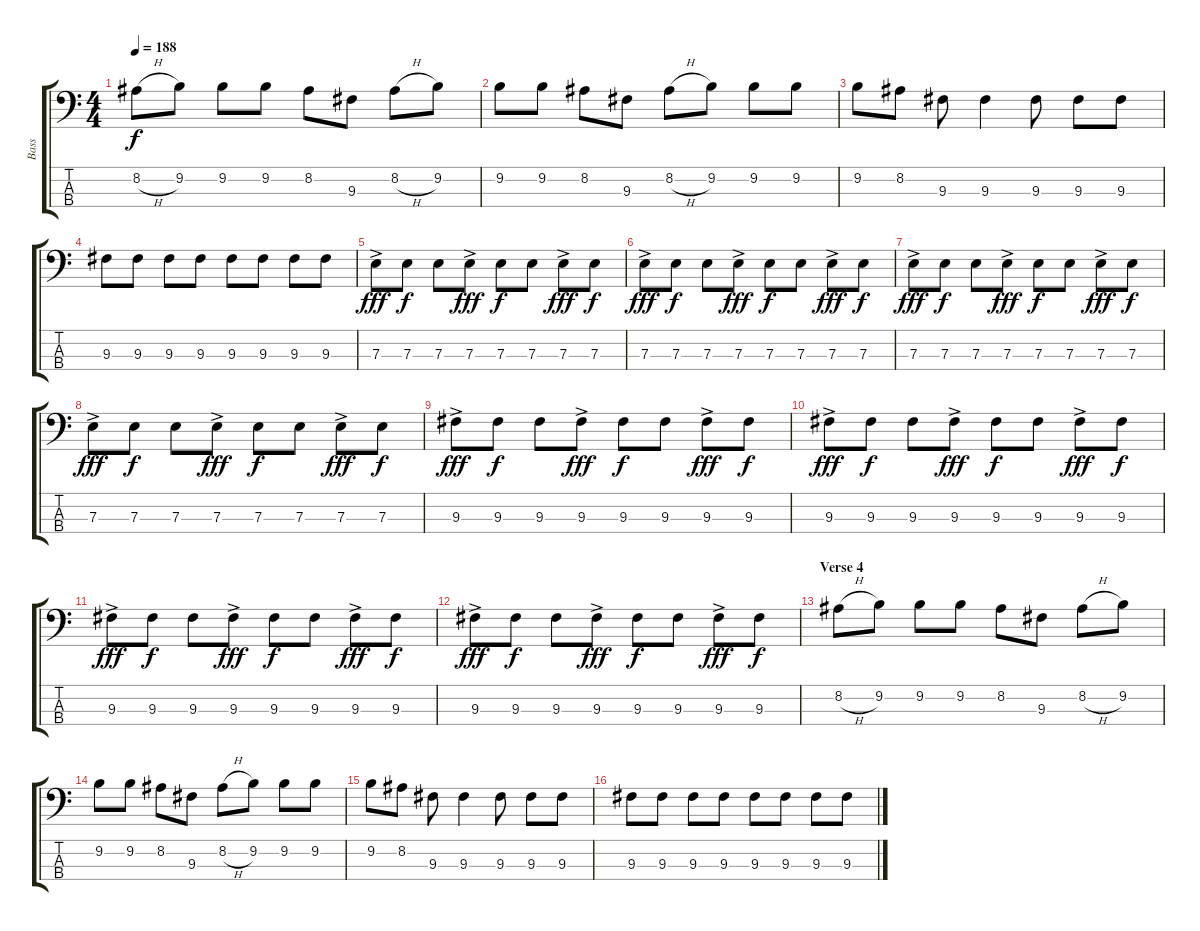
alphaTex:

\track ("Bass" "Bass") {instrument electricbassfinger}
\staff {score tabs}
\tuning (G2 D2 A1 E1) {hide}
\ts (4 4)
\tempo 188
\clef f4
\ks c
8.2{h}.8{dy f} 9.2.8 9.2.8 9.2.8 8.2.8 9.3.8 8.2{h}.8 9.2.8 |
9.2.8 9.2.8 8.2.8 9.3.8 8.2{h}.8 9.2.8 9.2.8 9.2.8 |
9.2.8 8.2.8 9.3.8 9.3.4 9.3.8 9.3.8 9.3.8 |
9.3.8 9.3.8 9.3.8 9.3.8 9.3.8 9.3.8 9.3.8 9.3.8 |
7.3{ac}.8{dy fff} 7.3.8{dy f} 7.3.8 7.3{ac}.8{dy fff} 7.3.8{dy f} 7.3.8 7.3{ac}.8{dy fff} 7.3.8{dy f} |
7.3{ac}.8{dy fff} 7.3.8{dy f} 7.3.8 7.3{ac}.8{dy fff} 7.3.8{dy f} 7.3.8 7.3{ac}.8{dy fff} 7.3.8{dy f} |
7.3{ac}.8{dy fff} 7.3.8{dy f} 7.3.8 7.3{ac}.8{dy fff} 7.3.8{dy f} 7.3.8 7.3{ac}.8{dy fff} 7.3.8{dy f} |
7.3{ac}.8{dy fff} 7.3.8{dy f} 7.3.8 7.3{ac}.8{dy fff} 7.3.8{dy f} 7.3.8 7.3{ac}.8{dy fff} 7.3.8{dy f} |
9.3{ac}.8{dy fff} 9.3.8{dy f} 9.3.8 9.3{ac}.8{dy fff} 9.3.8{dy f} 9.3.8 9.3{ac}.8{dy fff} 9.3.8{dy f} |
9.3{ac}.8{dy fff} 9.3.8{dy f} 9.3.8 9.3{ac}.8{dy fff} 9.3.8{dy f} 9.3.8 9.3{ac}.8{dy fff} 9.3.8{dy f} |
9.3{ac}.8{dy fff} 9.3.8{dy f} 9.3.8 9.3{ac}.8{dy fff} 9.3.8{dy f} 9.3.8 9.3{ac}.8{dy fff} 9.3.8{dy f} |
9.3{ac}.8{dy fff} 9.3.8{dy f} 9.3.8 9.3{ac}.8{dy fff} 9.3.8{dy f} 9.3.8 9.3{ac}.8{dy fff} 9.3.8{dy f} |
\section ("" "Verse 4")
8.2{h}.8 9.2.8 9.2.8 9.2.8 8.2.8 9.3.8 8.2{h}.8 9.2.8 |
9.2.8 9.2.8 8.2.8 9.3.8 8.2{h}.8 9.2.8 9.2.8 9.2.8 |
9.2.8 8.2.8 9.3.8 9.3.4 9.3.8 9.3.8 9.3.8 |
9.3.8 9.3.8 9.3.8 9.3.8 9.3.8 9.3.8 9.3.8 9.3.8
